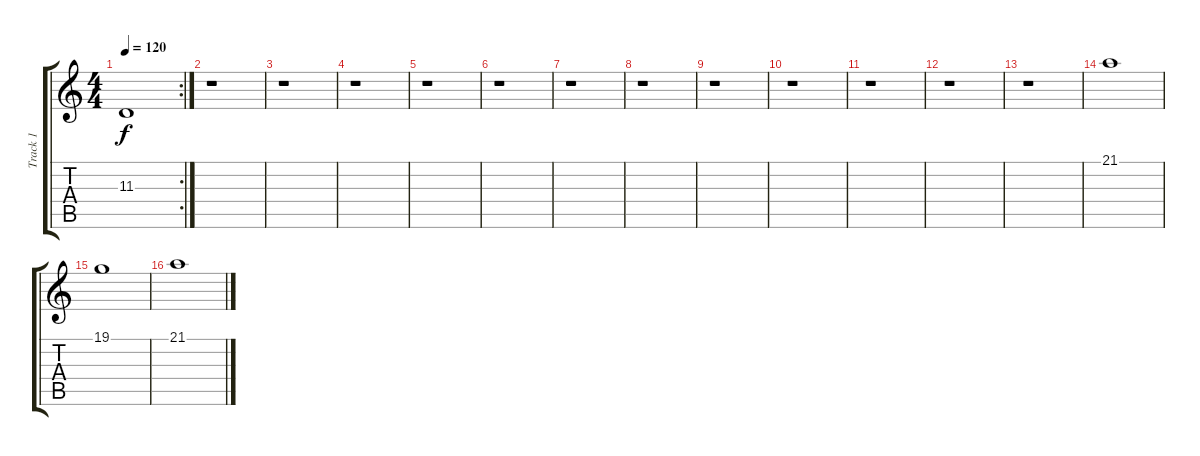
\track ("Track 1" "Track 1") {instrument stringensemble1}
\staff {score tabs}
\tuning (C4 G3 Eb3 Bb2 F2 C2) {hide}
\rc 2
\ts (4 4)
\tempo 120
\clef g2
\ks c
11.3.1{dy f} |
r.1 |
r.1 |
r.1 |
r.1 |
r.1 |
r.1 |
r.1 |
r.1 |
r.1 |
r.1 |
r.1 |
r.1 |
21.1.1 |
19.1.1 |
21.1.1
